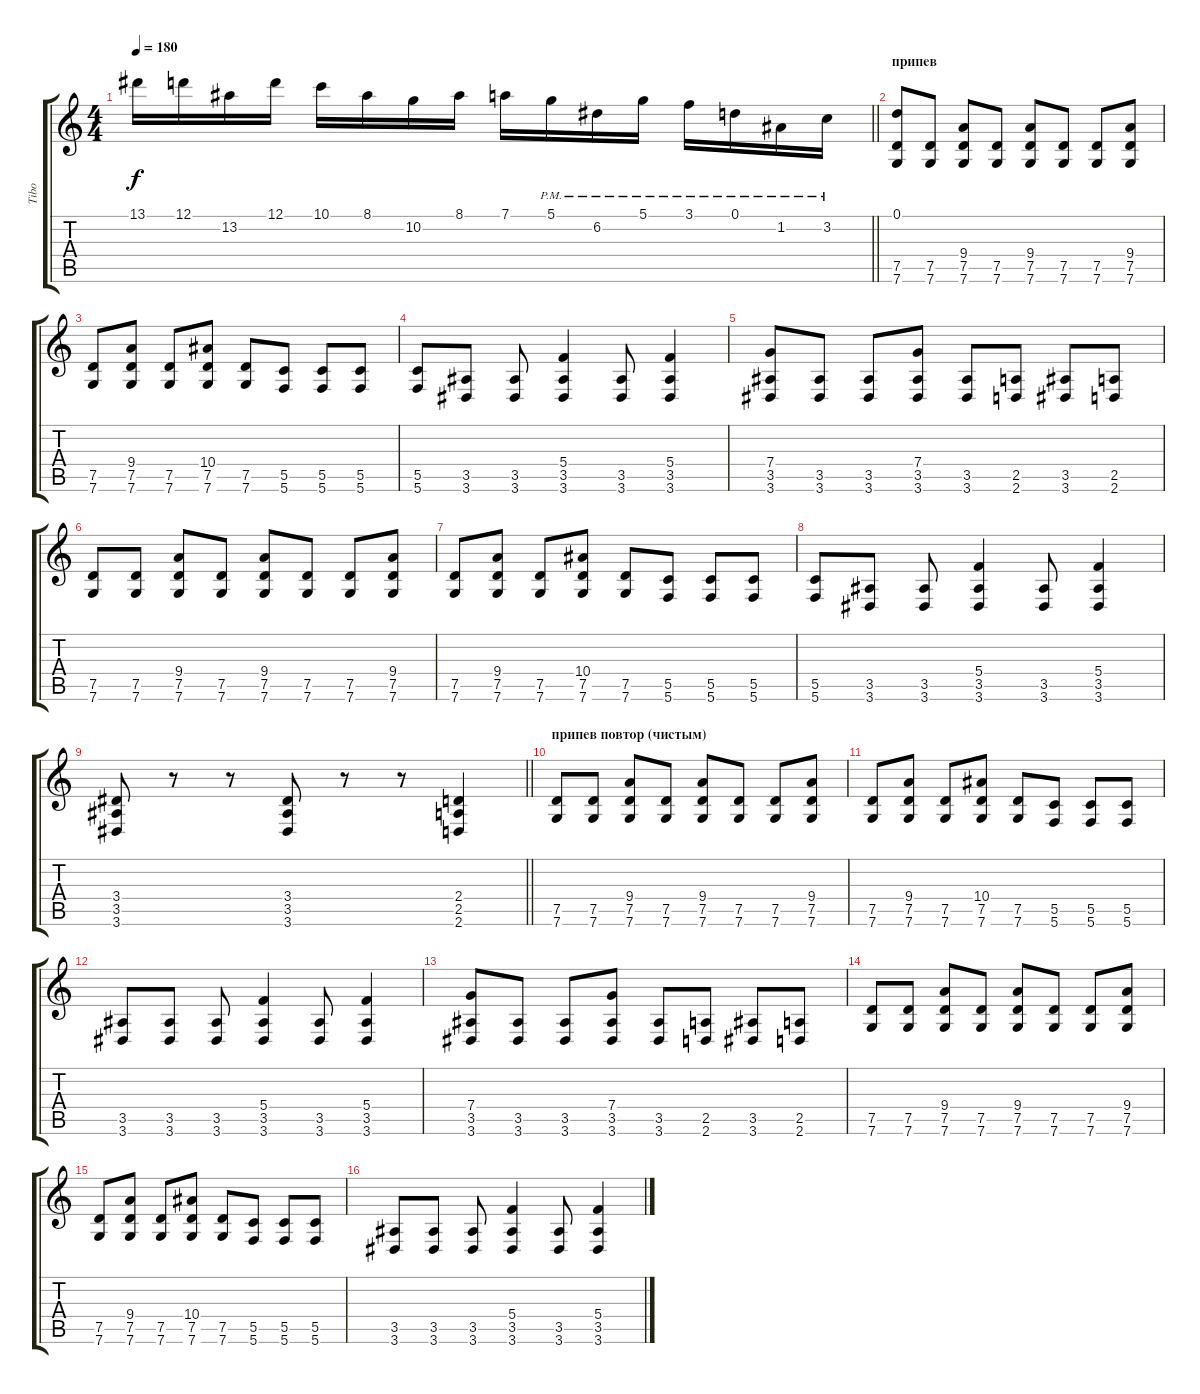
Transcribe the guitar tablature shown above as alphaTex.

\track ("Tibo" "Tibo") {instrument distortionguitar}
\staff {score tabs}
\tuning (D4 A3 F3 C3 G2 C2) {hide}
\ts (4 4)
\tempo 180
\clef g2
\barLineRight lightlight
\ks c
13.1.16{dy f} 12.1.16 13.2.16 12.1.16 10.1.16 8.1.16 10.2.16 8.1.16 7.1.16 5.1{pm}.16 6.2{pm}.16 5.1{pm}.16 3.1{pm}.16 0.1{pm}.16 1.2{pm}.16 3.2{pm}.16 |
\section ("" "припев")
(0.1 7.5 7.6).8 (7.5 7.6).8 (9.4 7.5 7.6).8 (7.5 7.6).8 (9.4 7.5 7.6).8 (7.5 7.6).8 (7.5 7.6).8 (9.4 7.5 7.6).8 |
(7.5 7.6).8 (9.4 7.5 7.6).8 (7.5 7.6).8 (10.4 7.5 7.6).8 (7.5 7.6).8 (5.5 5.6).8 (5.5 5.6).8 (5.5 5.6).8 |
(5.5 5.6).8 (3.5 3.6).8 (3.5 3.6).8 (5.4 3.5 3.6).4 (3.5 3.6).8 (5.4 3.5 3.6).4 |
(7.4 3.5 3.6).8 (3.5 3.6).8 (3.5 3.6).8 (7.4 3.5 3.6).8 (3.5 3.6).8 (2.5 2.6).8 (3.5 3.6).8 (2.5 2.6).8 |
(7.5 7.6).8 (7.5 7.6).8 (9.4 7.5 7.6).8 (7.5 7.6).8 (9.4 7.5 7.6).8 (7.5 7.6).8 (7.5 7.6).8 (9.4 7.5 7.6).8 |
(7.5 7.6).8 (9.4 7.5 7.6).8 (7.5 7.6).8 (10.4 7.5 7.6).8 (7.5 7.6).8 (5.5 5.6).8 (5.5 5.6).8 (5.5 5.6).8 |
(5.5 5.6).8 (3.5 3.6).8 (3.5 3.6).8 (5.4 3.5 3.6).4 (3.5 3.6).8 (5.4 3.5 3.6).4 |
\barLineRight lightlight
(3.4 3.5 3.6).8 r.8 r.8 (3.4 3.5 3.6).8 r.8 r.8 (2.4 2.5 2.6).4 |
\section ("" "припев повтор (чистым)")
(7.5 7.6).8 (7.5 7.6).8 (9.4 7.5 7.6).8 (7.5 7.6).8 (9.4 7.5 7.6).8 (7.5 7.6).8 (7.5 7.6).8 (9.4 7.5 7.6).8 |
(7.5 7.6).8 (9.4 7.5 7.6).8 (7.5 7.6).8 (10.4 7.5 7.6).8 (7.5 7.6).8 (5.5 5.6).8 (5.5 5.6).8 (5.5 5.6).8 |
(3.5 3.6).8 (3.5 3.6).8 (3.5 3.6).8 (5.4 3.5 3.6).4 (3.5 3.6).8 (5.4 3.5 3.6).4 |
(7.4 3.5 3.6).8 (3.5 3.6).8 (3.5 3.6).8 (7.4 3.5 3.6).8 (3.5 3.6).8 (2.5 2.6).8 (3.5 3.6).8 (2.5 2.6).8 |
(7.5 7.6).8 (7.5 7.6).8 (9.4 7.5 7.6).8 (7.5 7.6).8 (9.4 7.5 7.6).8 (7.5 7.6).8 (7.5 7.6).8 (9.4 7.5 7.6).8 |
(7.5 7.6).8 (9.4 7.5 7.6).8 (7.5 7.6).8 (10.4 7.5 7.6).8 (7.5 7.6).8 (5.5 5.6).8 (5.5 5.6).8 (5.5 5.6).8 |
(3.5 3.6).8 (3.5 3.6).8 (3.5 3.6).8 (5.4 3.5 3.6).4 (3.5 3.6).8 (5.4 3.5 3.6).4
